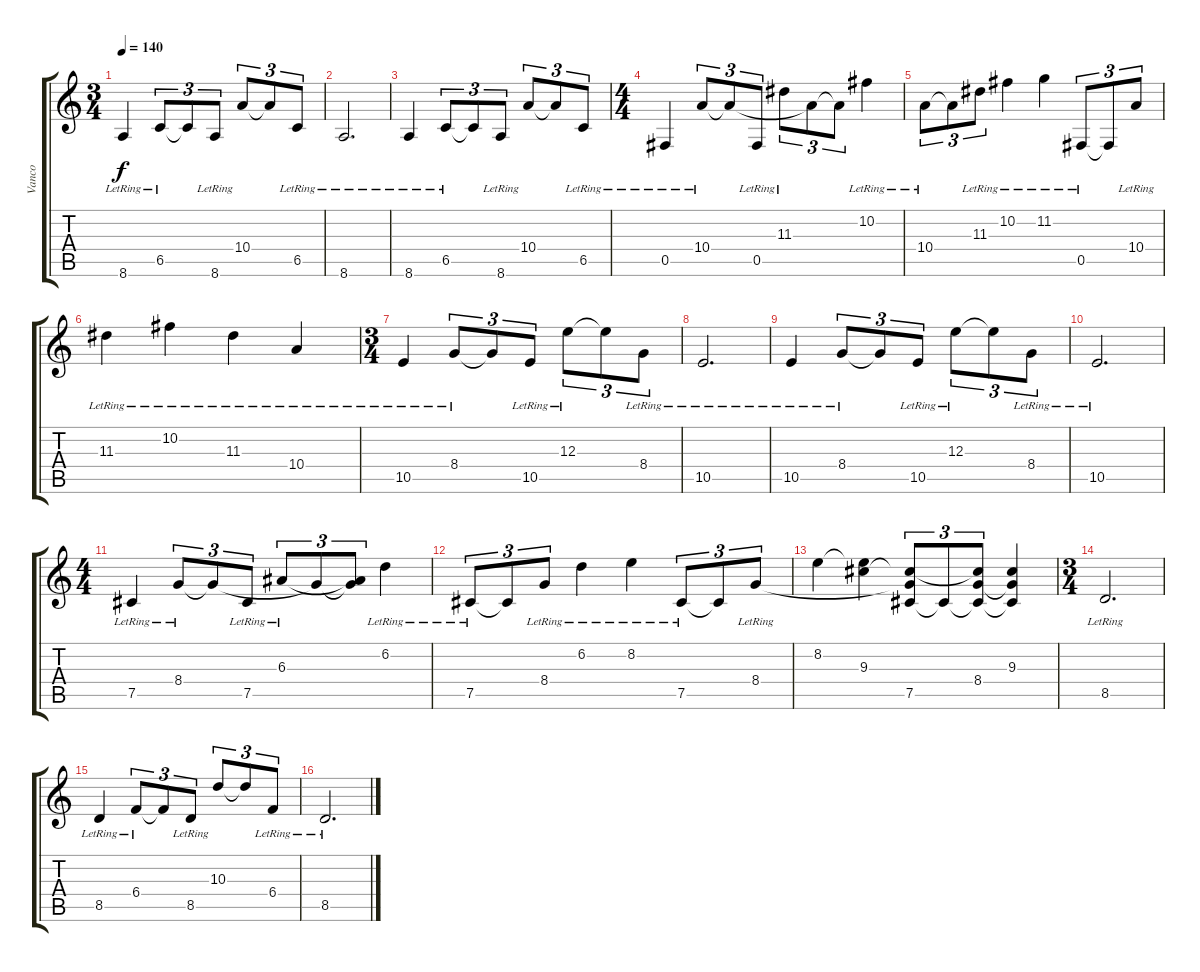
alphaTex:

\track ("Vanco" "Vanco") {instrument distortionguitar}
\staff {score tabs}
\tuning (Db4 Ab3 E3 B2 Gb2 Db2) {hide}
\ts (3 4)
\tempo 140
\clef g2
\ks c
8.6{lr}.4{dy f} 6.5{lr}.8{tu (3 2)} 6.5{t}.8{tu (3 2)} 8.6{lr}.8{tu (3 2)} 10.4{lr}.8{tu (3 2)} 10.4{t}.8{tu (3 2)} 6.5{lr}.8{tu (3 2)} |
8.6{lr}.2{d} |
8.6{lr}.4 6.5{lr}.8{tu (3 2)} 6.5{t}.8{tu (3 2)} 8.6{lr}.8{tu (3 2)} 10.4{lr}.8{tu (3 2)} 10.4{t}.8{tu (3 2)} 6.5{lr}.8{tu (3 2)} |
\ts (4 4)
0.5{lr}.4 10.4{lr}.8{tu (3 2)} 10.4{t}.8{tu (3 2)} 0.5{lr}.8{tu (3 2)} 11.3{lr}.8{tu (3 2)} 10.4{t}.8{tu (3 2)} 10.4{t}.8{tu (3 2)} 10.2{lr}.4 |
10.4{lr}.8{tu (3 2)} 10.4{t}.8{tu (3 2)} 11.3{lr}.8{tu (3 2)} 10.2{lr}.4 11.2{lr}.4 0.5{lr}.8{tu (3 2)} 0.5{t}.8{tu (3 2)} 10.4{lr}.8{tu (3 2)} |
11.3{lr}.4 10.2{lr}.4 11.3{lr}.4 10.4{lr}.4 |
\ts (3 4)
10.5{lr}.4 8.4{lr}.8{tu (3 2)} 8.4{t}.8{tu (3 2)} 10.5{lr}.8{tu (3 2)} 12.3{lr}.8{tu (3 2)} 12.3{t}.8{tu (3 2)} 8.4{lr}.8{tu (3 2)} |
10.5{lr}.2{d} |
10.5{lr}.4 8.4{lr}.8{tu (3 2)} 8.4{t}.8{tu (3 2)} 10.5{lr}.8{tu (3 2)} 12.3{lr}.8{tu (3 2)} 12.3{t}.8{tu (3 2)} 8.4{lr}.8{tu (3 2)} |
10.5{lr}.2{d} |
\ts (4 4)
7.5{lr}.4 8.4{lr}.8{tu (3 2)} 8.4{t}.8{tu (3 2)} 7.5{lr}.8{tu (3 2)} 6.3{lr}.8{tu (3 2)} 8.4{t}.8{tu (3 2)} (6.3{t} 8.4{t}).8{tu (3 2)} 6.2{lr}.4 |
7.5{lr}.8{tu (3 2)} 7.5{t}.8{tu (3 2)} 8.4{lr}.8{tu (3 2)} 6.2{lr}.4 8.2{lr}.4 7.5{lr}.8{tu (3 2)} 7.5{t}.8{tu (3 2)} 8.4{lr}.8{tu (3 2)} |
8.2.4 (8.2{t} 9.3).4 (9.3{t} 8.4{t} 7.5).8{tu (3 2)} 7.5{t}.8{tu (3 2)} (9.3{t} 8.4 7.5{t}).8{tu (3 2)} (9.3 8.4{t} 7.5{t}).4 |
\ts (3 4)
8.5{lr}.2{d} |
8.5{lr}.4 6.4{lr}.8{tu (3 2)} 6.4{t}.8{tu (3 2)} 8.5{lr}.8{tu (3 2)} 10.3{lr}.8{tu (3 2)} 10.3{t}.8{tu (3 2)} 6.4{lr}.8{tu (3 2)} |
8.5{lr}.2{d}
